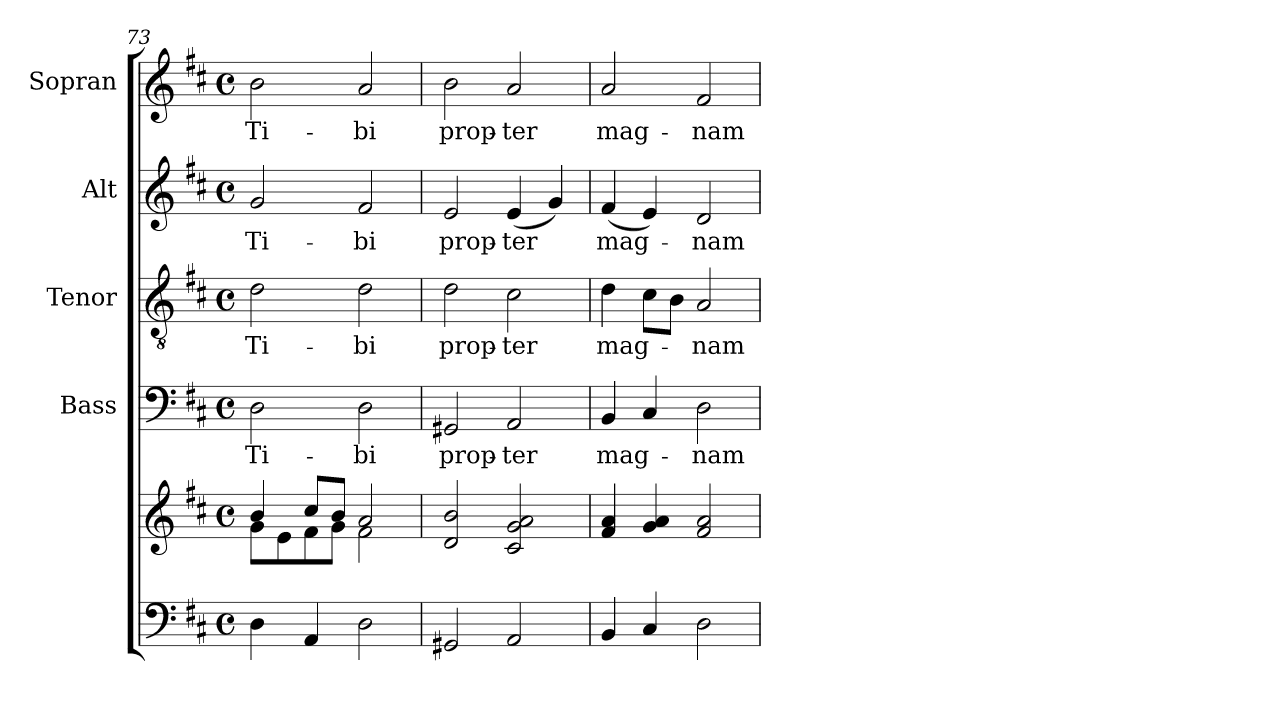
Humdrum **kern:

**kern	**kern	**kern	**text	**kern	**text	**kern	**text	**kern	**text
*part5	*part5	*part4	*part4	*part3	*part3	*part2	*part2	*part1	*part1
*staff6	*staff5	*staff4	*staff4	*staff3	*staff3	*staff2	*staff2	*staff1	*staff1
*	*	*I"Bass	*	*I"Tenor	*	*I"Alt	*	*I"Sopran	*
*	*	*I'B.	*	*I'T.	*	*I'A.	*	*I'S.	*
!!LO:PB:g=z
*clefF4	*clefG2	*clefF4	*	*clefGv2	*	*clefG2	*	*clefG2	*
*k[f#c#]	*k[f#c#]	*k[f#c#]	*	*k[f#c#]	*	*k[f#c#]	*	*k[f#c#]	*
*D:	*D:	*D:	*	*D:	*	*D:	*	*D:	*
*M4/4	*M4/4	*M4/4	*	*M4/4	*	*M4/4	*	*M4/4	*
*met(c)	*met(c)	*met(c)	*	*met(c)	*	*met(c)	*	*met(c)	*
=73	=73	=73	=73	=73	=73	=73	=73	=73	=73
*	*^	*	*	*	*	*	*	*	*
!	!	!	!	!LO:LY:b	!	!LO:LY:b	!	!LO:LY:b	!	!LO:LY:b
4D\	4b/	8g\L	2D\	Ti-	2d\	Ti-	2g/	Ti-	2b\	Ti-
.	.	8e\	.	.	.	.	.	.	.	.
4AA/	8cc#/L	8f#\	.	.	.	.	.	.	.	.
.	8b/J	8g\J	.	.	.	.	.	.	.	.
!	!	!	!	!LO:LY:b	!	!LO:LY:b	!	!LO:LY:b	!	!LO:LY:b
2D\	2a/	2f#\	2D\	-bi	2d\	-bi	2f#/	-bi	2a/	-bi
=74	=74	=74	=74	=74	=74	=74	=74	=74	=74	=74
!	!	!	!	!LO:LY:b	!	!LO:LY:b	!	!LO:LY:b	!	!LO:LY:b
*	*v	*v	*	*	*	*	*	*	*	*
2GG#X/	2d/ 2b/	2GG#X/	prop-	2d\	prop-	2e/	prop-	2b\	prop-
!	!	!	!LO:LY:b	!	!LO:LY:b	!	!LO:LY:b	!	!LO:LY:b
2AA/	2c#/ 2g/ 2a/	2AA/	-ter	2c#\	-ter	(<4e/	-ter	2a/	-ter
.	.	.	.	.	.	4g/)	.	.	.
=75	=75	=75	=75	=75	=75	=75	=75	=75	=75
!	!	!	!LO:LY:b	!	!LO:LY:b	!	!LO:LY:b	!	!LO:LY:b
4BB/	4f#/ 4a/	4BB/	mag-	4d\	mag-	(<4f#/	mag-	2a/	mag-
4C#/	4g/ 4a/	4C#/	.	8c#\L	.	4e/)	.	.	.
.	.	.	.	8B\J	.	.	.	.	.
!	!	!	!LO:LY:b	!	!LO:LY:b	!	!LO:LY:b	!	!LO:LY:b
2D\	2f#/ 2a/	2D\	-nam	2A/	-nam	2d/	-nam	2f#/	-nam
=	=	=	=	=	=	=	=	=	=
*-	*-	*-	*-	*-	*-	*-	*-	*-	*-
